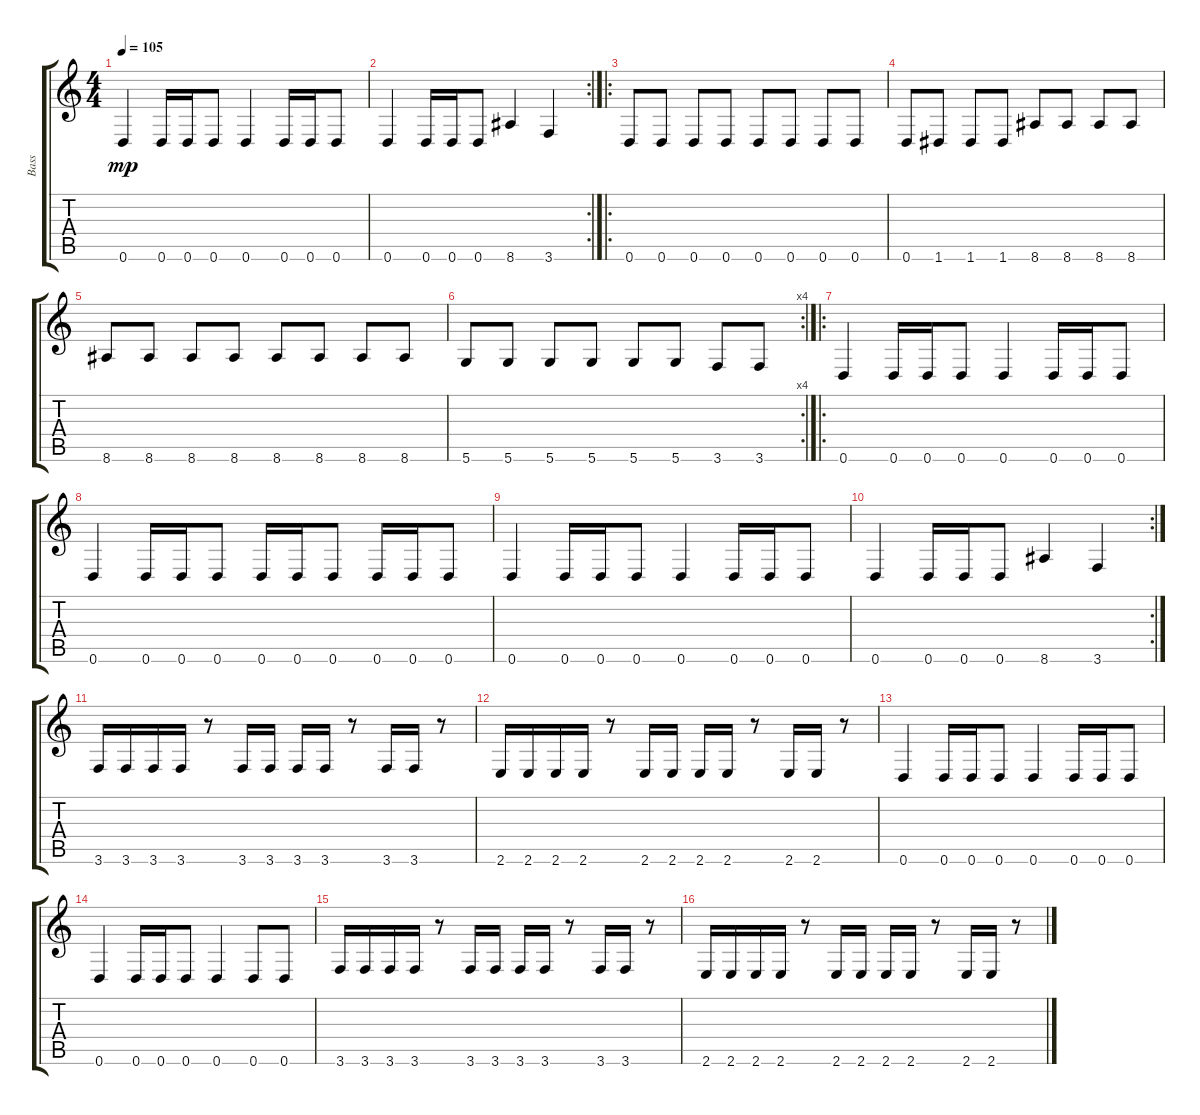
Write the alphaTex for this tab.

\track ("Bass" "Bass") {instrument electricbasspick}
\staff {score tabs}
\tuning (E4 B3 G3 D3 A2 D2) {hide}
\ts (4 4)
\tempo 105
\clef g2
\ks c
0.6.4{dy mp} 0.6.16 0.6.16 0.6.8 0.6.4 0.6.16 0.6.16 0.6.8 |
\rc 2
0.6.4 0.6.16 0.6.16 0.6.8 8.6.4 3.6.4 |
\ro
0.6.8 0.6.8 0.6.8 0.6.8 0.6.8 0.6.8 0.6.8 0.6.8 |
0.6.8 1.6.8 1.6.8 1.6.8 8.6.8 8.6.8 8.6.8 8.6.8 |
8.6.8 8.6.8 8.6.8 8.6.8 8.6.8 8.6.8 8.6.8 8.6.8 |
\rc 4
5.6.8 5.6.8 5.6.8 5.6.8 5.6.8 5.6.8 3.6.8 3.6.8 |
\ro
0.6.4 0.6.16 0.6.16 0.6.8 0.6.4 0.6.16 0.6.16 0.6.8 |
0.6.4 0.6.16 0.6.16 0.6.8 0.6.16 0.6.16 0.6.8 0.6.16 0.6.16 0.6.8 |
0.6.4 0.6.16 0.6.16 0.6.8 0.6.4 0.6.16 0.6.16 0.6.8 |
\rc 2
0.6.4 0.6.16 0.6.16 0.6.8 8.6.4 3.6.4 |
3.6.16 3.6.16 3.6.16 3.6.16 r.8 3.6.16 3.6.16 3.6.16 3.6.16 r.8 3.6.16 3.6.16 r.8 |
2.6.16 2.6.16 2.6.16 2.6.16 r.8 2.6.16 2.6.16 2.6.16 2.6.16 r.8 2.6.16 2.6.16 r.8 |
0.6.4 0.6.16 0.6.16 0.6.8 0.6.4 0.6.16 0.6.16 0.6.8 |
0.6.4 0.6.16 0.6.16 0.6.8 0.6.4 0.6.8 0.6.8 |
3.6.16 3.6.16 3.6.16 3.6.16 r.8 3.6.16 3.6.16 3.6.16 3.6.16 r.8 3.6.16 3.6.16 r.8 |
2.6.16 2.6.16 2.6.16 2.6.16 r.8 2.6.16 2.6.16 2.6.16 2.6.16 r.8 2.6.16 2.6.16 r.8
